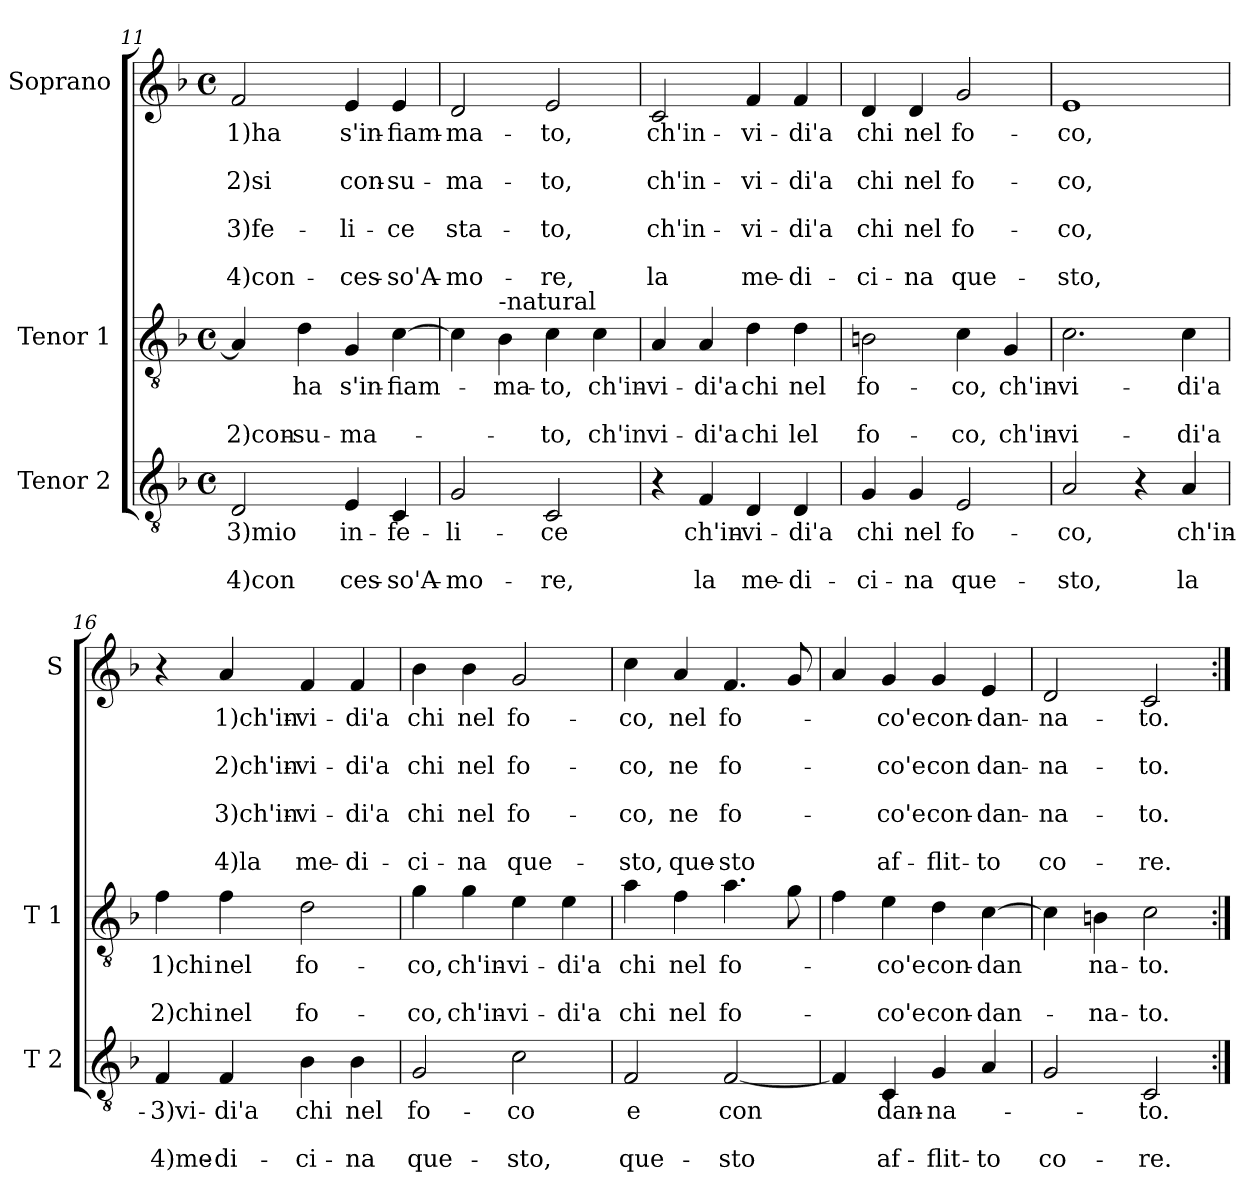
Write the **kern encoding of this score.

**kern	**text	**text	**text	**kern	**text	**text	**text	**kern	**text	**text	**text	**text	**text	**text	**text
*part3	*part3	*part3	*part3	*part2	*part2	*part2	*part2	*part1	*part1	*part1	*part1	*part1	*part1	*part1	*part1
*staff3	*staff3	*staff3	*staff3	*staff2	*staff2	*staff2	*staff2	*staff1	*staff1	*staff1	*staff1	*staff1	*staff1	*staff1	*staff1
*I"Tenor 2	*	*	*	*I"Tenor 1	*	*	*	*I"Soprano	*	*	*	*	*	*	*
*I'T 2	*	*	*	*I'T 1	*	*	*	*I'S	*	*	*	*	*	*	*
!!LO:PB:g=z
*clefGv2	*	*	*	*clefGv2	*	*	*	*clefG2	*	*	*	*	*	*	*
*k[b-]	*	*	*	*k[b-]	*	*	*	*k[b-]	*	*	*	*	*	*	*
*F:	*	*	*	*F:	*	*	*	*F:	*	*	*	*	*	*	*
*M4/4	*	*	*	*M4/4	*	*	*	*M4/4	*	*	*	*	*	*	*
*met(c)	*	*	*	*met(c)	*	*	*	*met(c)	*	*	*	*	*	*	*
=11	=11	=11	=11	=11	=11	=11	=11	=11	=11	=11	=11	=11	=11	=11	=11
!	!LO:LY:b	!	!LO:LY:b	!	!	!	!LO:LY:b	!	!LO:LY:b	!	!LO:LY:b	!	!LO:LY:b	!	!LO:LY:b
2D/	3)mio	.	4)con	4A/]	.	.	2)con-	2f/	1)ha	.	2)si	.	-3)fe-	.	4)con-
!	!	!	!	!	!LO:LY:b	!	!LO:LY:b	!	!	!	!	!	!	!	!
.	.	.	.	4d\	ha	.	-su-	.	.	.	.	.	.	.	.
!	!LO:LY:b	!	!LO:LY:b	!	!LO:LY:b	!	!LO:LY:b	!	!LO:LY:b	!	!LO:LY:b	!	!LO:LY:b	!	!LO:LY:b
4E/	in-	.	ces-	4G/	s'in-	.	-ma-	4e/	s'in-	.	con-	.	-li-	.	-ces-
!	!LO:LY:b	!	!LO:LY:b	!	!LO:LY:b	!	!	!	!LO:LY:b	!	!LO:LY:b	!	!LO:LY:b	!	!LO:LY:b
4C/	-fe-	.	-so'A-	[4c\	-fiam-	.	.	4e/	-fiam-	.	-su-	.	-ce	.	-so'A-
=12	=12	=12	=12	=12	=12	=12	=12	=12	=12	=12	=12	=12	=12	=12	=12
!	!LO:LY:b	!	!LO:LY:b	!	!	!	!	!	!LO:LY:b	!	!LO:LY:b	!	!LO:LY:b	!	!LO:LY:b
2G/	-li-	.	-mo-	4c\]	.	.	.	2d/	-ma-	.	-ma-	.	sta-	.	-mo-
!	!	!	!	!LO:TX:a:t=-natural	!	!	!	!	!	!	!	!	!	!	!
!	!	!	!	!	!LO:LY:b	!	!	!	!	!	!	!	!	!	!
.	.	.	.	4B-\	-ma-	.	.	.	.	.	.	.	.	.	.
!	!LO:LY:b	!	!LO:LY:b	!	!LO:LY:b	!	!LO:LY:b	!	!LO:LY:b	!	!LO:LY:b	!	!LO:LY:b	!	!LO:LY:b
2C/	-ce	.	-re,	4c\	-to,	.	-to,	2e/	-to,	.	-to,	.	-to,	.	-re,
!	!	!	!	!	!LO:LY:b	!	!LO:LY:b	!	!	!	!	!	!	!	!
.	.	.	.	4c\	ch'in-	.	ch'in	.	.	.	.	.	.	.	.
=13	=13	=13	=13	=13	=13	=13	=13	=13	=13	=13	=13	=13	=13	=13	=13
!	!	!	!	!	!LO:LY:b	!	!LO:LY:b	!	!LO:LY:b	!	!LO:LY:b	!	!LO:LY:b	!	!LO:LY:b
4r	.	.	.	4A/	-vi-	.	vi-	2c/	ch'in-	.	ch'in-	.	ch'in-	.	la
!	!LO:LY:b	!	!LO:LY:b	!	!LO:LY:b	!	!LO:LY:b	!	!	!	!	!	!	!	!
4F/	ch'in-	.	la	4A/	-di'a	.	-di'a	.	.	.	.	.	.	.	.
!	!LO:LY:b	!	!LO:LY:b	!	!LO:LY:b	!	!LO:LY:b	!	!LO:LY:b	!	!LO:LY:b	!	!LO:LY:b	!	!LO:LY:b
4D/	-vi-	.	me-	4d\	chi	.	chi	4f/	-vi-	.	-vi-	.	-vi-	.	me-
!	!LO:LY:b	!	!LO:LY:b	!	!LO:LY:b	!	!LO:LY:b	!	!LO:LY:b	!	!LO:LY:b	!	!LO:LY:b	!	!LO:LY:b
4D/	-di'a	.	-di-	4d\	nel	.	lel	4f/	-di'a	.	-di'a	.	-di'a	.	-di-
=14	=14	=14	=14	=14	=14	=14	=14	=14	=14	=14	=14	=14	=14	=14	=14
!	!LO:LY:b	!	!LO:LY:b	!	!LO:LY:b	!	!LO:LY:b	!	!LO:LY:b	!	!LO:LY:b	!	!LO:LY:b	!	!LO:LY:b
4G/	chi	.	-ci-	2Bn\	fo-	.	fo-	4d/	chi	.	chi	.	chi	.	-ci-
!	!LO:LY:b	!	!LO:LY:b	!	!	!	!	!	!LO:LY:b	!	!LO:LY:b	!	!LO:LY:b	!	!LO:LY:b
4G/	nel	.	-na	.	.	.	.	4d/	nel	.	nel	.	nel	.	-na
!	!LO:LY:b	!	!LO:LY:b	!	!LO:LY:b	!	!LO:LY:b	!	!LO:LY:b	!	!LO:LY:b	!	!LO:LY:b	!	!LO:LY:b
2E/	fo-	.	que-	4c\	-co,	.	-co,	2g/	fo-	.	fo-	.	fo-	.	que-
!	!	!	!	!	!LO:LY:b	!	!LO:LY:b	!	!	!	!	!	!	!	!
.	.	.	.	4G/	ch'in-	.	ch'in-	.	.	.	.	.	.	.	.
=15	=15	=15	=15	=15	=15	=15	=15	=15	=15	=15	=15	=15	=15	=15	=15
!	!LO:LY:b	!	!LO:LY:b	!	!LO:LY:b	!	!LO:LY:b	!	!LO:LY:b	!	!LO:LY:b	!	!LO:LY:b	!	!LO:LY:b
2A/	-co,	.	-sto,	2.c\	-vi-	.	-vi-	1e	-co,	.	-co,	.	-co,	.	-sto,
4r	.	.	.	.	.	.	.	.	.	.	.	.	.	.	.
!	!LO:LY:b	!	!LO:LY:b	!	!LO:LY:b	!	!LO:LY:b	!	!	!	!	!	!	!	!
4A/	ch'in-	.	la	4c\	-di'a	.	-di'a	.	.	.	.	.	.	.	.
!!LO:LB:g=z
=16	=16	=16	=16	=16	=16	=16	=16	=16	=16	=16	=16	=16	=16	=16	=16
!	!LO:LY:b	!	!LO:LY:b	!	!LO:LY:b	!	!LO:LY:b	!	!	!	!	!	!	!	!
4F/	-3)vi-	.	4)me-	4f\	1)chi	.	2)chi	4r	.	.	.	.	.	.	.
!	!LO:LY:b	!	!LO:LY:b	!	!LO:LY:b	!	!LO:LY:b	!	!LO:LY:b	!	!LO:LY:b	!	!LO:LY:b	!	!LO:LY:b
4F/	-di'a	.	-di-	4f\	nel	.	nel	4a/	1)ch'in-	.	2)ch'in-	.	3)ch'in-	.	4)la
!	!LO:LY:b	!	!LO:LY:b	!	!LO:LY:b	!	!LO:LY:b	!	!LO:LY:b	!	!LO:LY:b	!	!LO:LY:b	!	!LO:LY:b
4B-\	chi	.	-ci-	2d\	fo-	.	fo-	4f/	-vi-	.	-vi-	.	-vi-	.	me-
!	!LO:LY:b	!	!LO:LY:b	!	!	!	!	!	!LO:LY:b	!	!LO:LY:b	!	!LO:LY:b	!	!LO:LY:b
4B-\	nel	.	-na	.	.	.	.	4f/	-di'a	.	-di'a	.	-di'a	.	-di-
=17	=17	=17	=17	=17	=17	=17	=17	=17	=17	=17	=17	=17	=17	=17	=17
!	!LO:LY:b	!	!LO:LY:b	!	!LO:LY:b	!	!LO:LY:b	!	!LO:LY:b	!	!LO:LY:b	!	!LO:LY:b	!	!LO:LY:b
2G/	fo-	.	que-	4g\	-co,	.	-co,	4b-\	chi	.	chi	.	chi	.	-ci-
!	!	!	!	!	!LO:LY:b	!	!LO:LY:b	!	!LO:LY:b	!	!LO:LY:b	!	!LO:LY:b	!	!LO:LY:b
.	.	.	.	4g\	ch'in-	.	ch'in-	4b-\	nel	.	nel	.	nel	.	-na
!	!LO:LY:b	!	!LO:LY:b	!	!LO:LY:b	!	!LO:LY:b	!	!LO:LY:b	!	!LO:LY:b	!	!LO:LY:b	!	!LO:LY:b
2c\	-co	.	-sto,	4e\	-vi-	.	-vi-	2g/	fo-	.	fo-	.	fo-	.	que-
!	!	!	!	!	!LO:LY:b	!	!LO:LY:b	!	!	!	!	!	!	!	!
.	.	.	.	4e\	-di'a	.	-di'a	.	.	.	.	.	.	.	.
=18	=18	=18	=18	=18	=18	=18	=18	=18	=18	=18	=18	=18	=18	=18	=18
!	!LO:LY:b	!	!LO:LY:b	!	!LO:LY:b	!	!LO:LY:b	!	!LO:LY:b	!	!LO:LY:b	!	!LO:LY:b	!	!LO:LY:b
2F/	e	.	que-	4a\	chi	.	chi	4cc\	-co,	.	-co,	.	-co,	.	-sto,
!	!	!	!	!	!LO:LY:b	!	!LO:LY:b	!	!LO:LY:b	!	!LO:LY:b	!	!LO:LY:b	!	!LO:LY:b
.	.	.	.	4f\	nel	.	nel	4a/	nel	.	ne	.	ne	.	que-
!	!LO:LY:b	!	!LO:LY:b	!	!LO:LY:b	!	!LO:LY:b	!	!LO:LY:b	!	!LO:LY:b	!	!LO:LY:b	!	!LO:LY:b
[2F/	con	.	-sto	4.a\	fo-	.	fo-	4.f/	fo-	.	fo-	.	fo-	.	-sto
.	.	.	.	8g\	.	.	.	8g/	.	.	.	.	.	.	.
=19	=19	=19	=19	=19	=19	=19	=19	=19	=19	=19	=19	=19	=19	=19	=19
4F/]	.	.	.	4f\	.	.	.	4a/	.	.	.	.	.	.	.
!	!LO:LY:b	!	!LO:LY:b	!	!LO:LY:b	!	!LO:LY:b	!	!LO:LY:b	!	!LO:LY:b	!	!LO:LY:b	!	!LO:LY:b
4C/	dan-	.	af-	4e\	-co'e	.	-co'e	4g/	-co'e	.	-co'e	.	-co'e	.	af-
!	!LO:LY:b	!	!LO:LY:b	!	!LO:LY:b	!	!LO:LY:b	!	!LO:LY:b	!	!LO:LY:b	!	!LO:LY:b	!	!LO:LY:b
4G/	-na-	.	-flit-	4d\	con-	.	con-	4g/	con-	.	con	.	con-	.	-flit-
!	!	!	!LO:LY:b	!	!LO:LY:b	!	!LO:LY:b	!	!LO:LY:b	!	!LO:LY:b	!	!LO:LY:b	!	!LO:LY:b
4A/	.	.	-to	[4c\	-dan	.	-dan-	4e/	-dan-	.	dan-	.	-dan-	.	-to
=20	=20	=20	=20	=20	=20	=20	=20	=20	=20	=20	=20	=20	=20	=20	=20
!	!	!	!LO:LY:b	!	!	!	!	!	!LO:LY:b	!	!LO:LY:b	!	!LO:LY:b	!	!LO:LY:b
2G/	.	.	co-	4c\]	.	.	.	2d/	-na-	.	-na-	.	-na-	.	co-
!	!	!	!	!	!LO:LY:b	!	!LO:LY:b	!	!	!	!	!	!	!	!
.	.	.	.	4Bn\	na-	.	-na-	.	.	.	.	.	.	.	.
!	!LO:LY:b	!	!LO:LY:b	!	!LO:LY:b	!	!LO:LY:b	!	!LO:LY:b	!	!LO:LY:b	!	!LO:LY:b	!	!LO:LY:b
2C/	-to.	.	-re.	2c\	-to.	.	-to.	2c/	-to.	.	-to.	.	-to.	.	-re.
=:|!	=:|!	=:|!	=:|!	=:|!	=:|!	=:|!	=:|!	=:|!	=:|!	=:|!	=:|!	=:|!	=:|!	=:|!	=:|!
*-	*-	*-	*-	*-	*-	*-	*-	*-	*-	*-	*-	*-	*-	*-	*-
